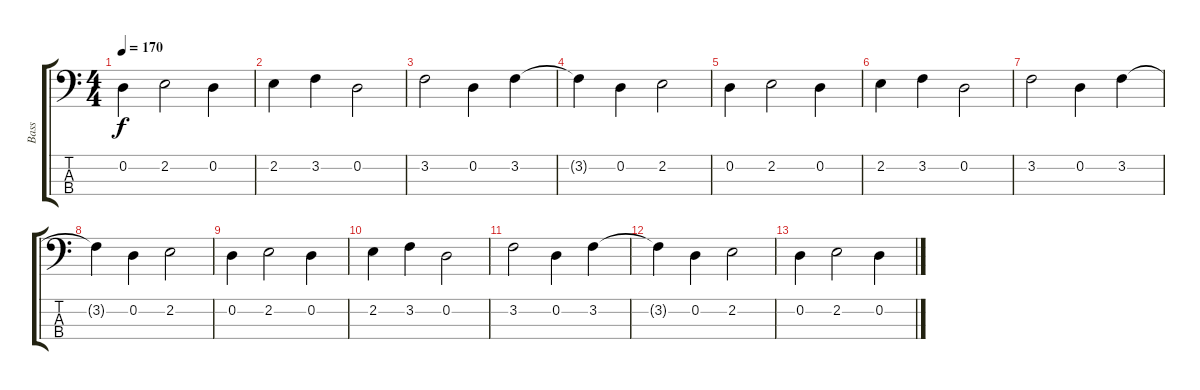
\track ("Bass" "Bass") {instrument electricbassfinger}
\staff {score tabs}
\tuning (G2 D2 A1 D1) {hide}
\ts (4 4)
\tempo 170
\clef f4
\ks c
0.2.4{dy f} 2.2.2 0.2.4 |
2.2.4 3.2.4 0.2.2 |
3.2.2 0.2.4 3.2.4 |
3.2{t}.4 0.2.4 2.2.2 |
0.2.4 2.2.2 0.2.4 |
2.2.4 3.2.4 0.2.2 |
3.2.2 0.2.4 3.2.4 |
3.2{t}.4 0.2.4 2.2.2 |
0.2.4 2.2.2 0.2.4 |
2.2.4 3.2.4 0.2.2 |
3.2.2 0.2.4 3.2.4 |
3.2{t}.4 0.2.4 2.2.2 |
0.2.4 2.2.2 0.2.4
